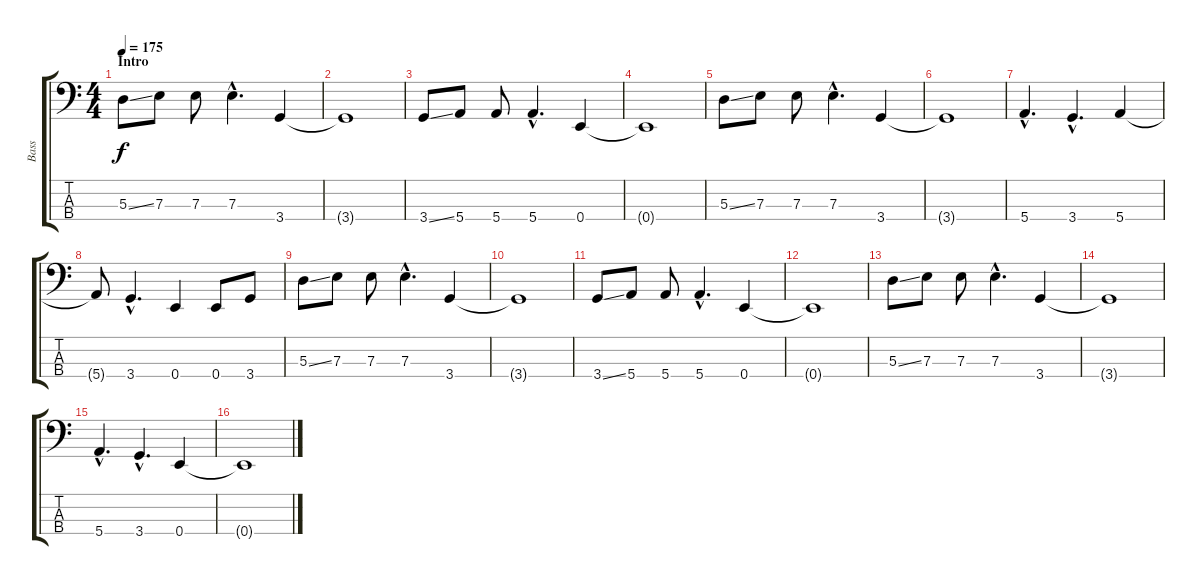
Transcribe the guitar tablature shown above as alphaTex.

\track ("Bass" "Bass") {instrument electricbasspick}
\staff {score tabs}
\tuning (G2 D2 A1 E1) {hide}
\ts (4 4)
\section ("" "Intro")
\tempo 175
\clef f4
\ks c
5.3{ss}.8{dy f instrument electricbasspick} 7.3.8 7.3.8 7.3{hac}.4{d} 3.4.4 |
3.4{t}.1 |
3.4{ss}.8 5.4.8 5.4.8 5.4{hac}.4{d} 0.4.4 |
0.4{t}.1 |
5.3{ss}.8 7.3.8 7.3.8 7.3{hac}.4{d} 3.4.4 |
3.4{t}.1 |
5.4{hac}.4{d} 3.4{hac}.4{d} 5.4.4 |
5.4{t}.8 3.4{hac}.4{d} 0.4.4 0.4.8 3.4.8 |
5.3{ss}.8 7.3.8 7.3.8 7.3{hac}.4{d} 3.4.4 |
3.4{t}.1 |
3.4{ss}.8 5.4.8 5.4.8 5.4{hac}.4{d} 0.4.4 |
0.4{t}.1 |
5.3{ss}.8 7.3.8 7.3.8 7.3{hac}.4{d} 3.4.4 |
3.4{t}.1 |
5.4{hac}.4{d} 3.4{hac}.4{d} 0.4.4 |
0.4{t}.1
